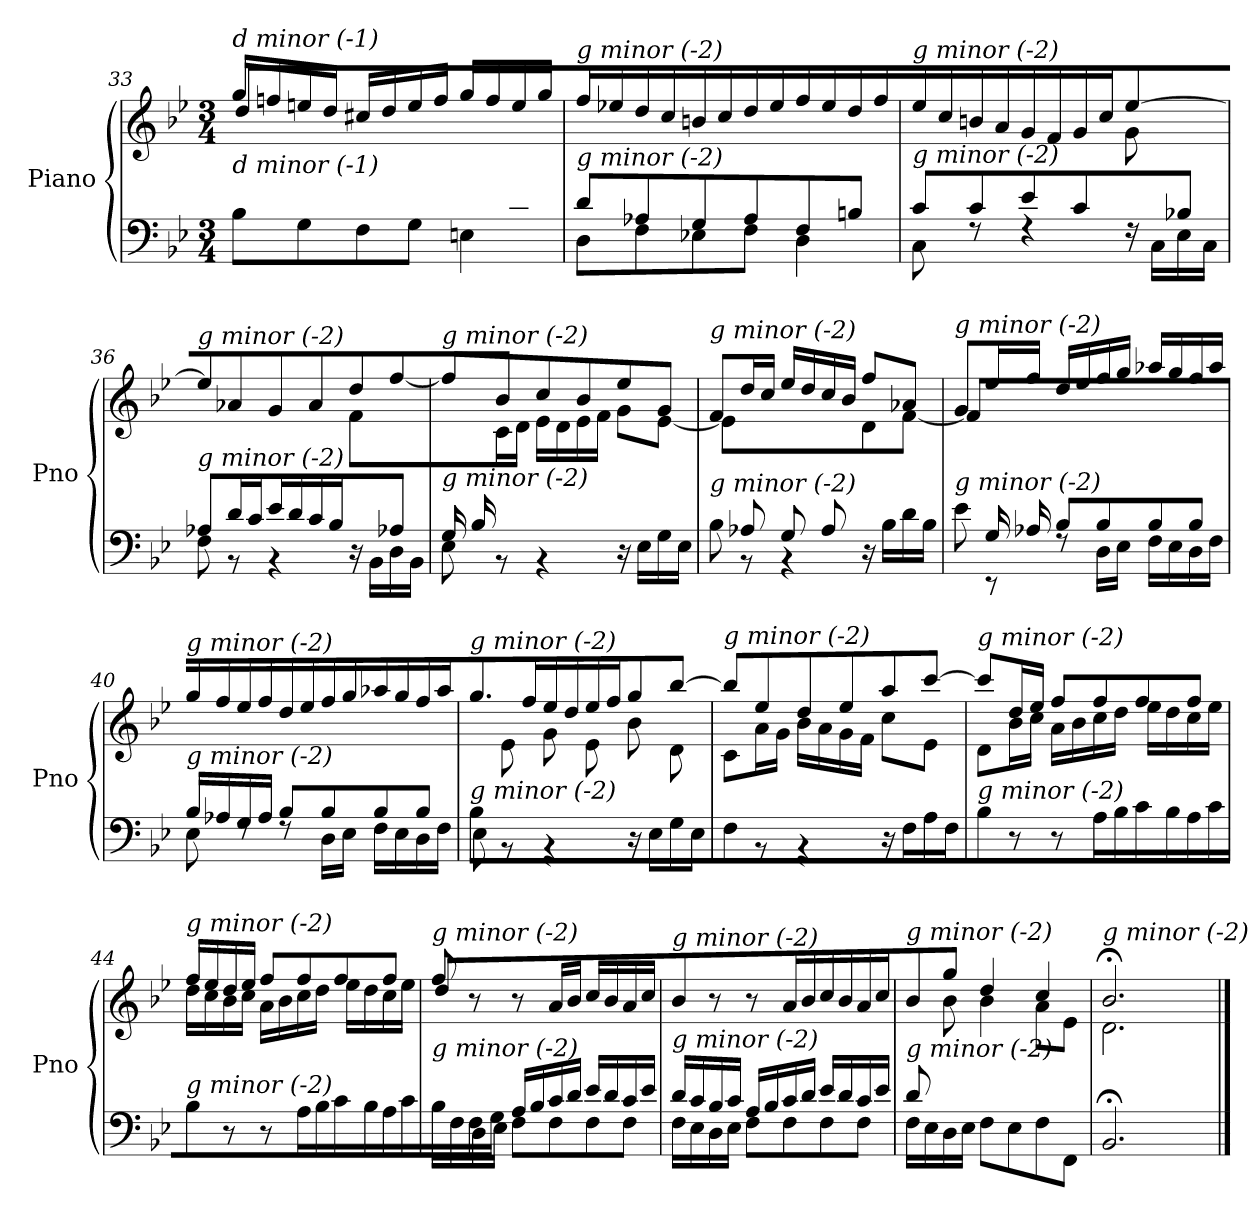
**kern	**kern
*part1	*part1
*staff2	*staff1
*I"Piano	*
*I'Pno	*
!!LO:LB:g=z
*clefF4	*clefG2
*k[b-e-]	*k[b-e-]
*M3/4	*M3/4
=33	=33
*^	*^
!	!	!LO:TX:i:t=d minor (-1)	!
!LO:TX:i:t=d minor (-1)	!	!	!
8ryy	8B-\L	16gg/LL	8dd\L
.	.	16ffn/	.
8B-/	8G\	16een/	2ryy
.	.	16dd/JJ	.
8A/	8F\	16cc#X/LL	.
.	.	16dd/	.
8B-/	8G\J	16ee/	.
.	.	16ff/JJ	.
8G/	4En\	16gg/LL	.
.	.	16ff/	.
8c#X/J	.	16ee/	8ryy
.	.	16gg/JJ	.
*	*	*v	*v
=34	=34	=34
!	!	!LO:TX:i:t=g minor (-2)
!LO:TX:i:t=g minor (-2)	!	!
8d/L	8D\L	16ff/LL
.	.	16ee-X/
8A-X/	8F\	16dd/
.	.	16cc/JJ
8G/	8E-X\	16bn/LL
.	.	16cc/
8A-/	8F\J	16dd/
.	.	16ee-/JJ
8F/	4D\	16ff/LL
.	.	16ee-/
8Bn/J	.	16dd/
.	.	16ff/JJ
=35	=35	=35
*	*	*^
!	!	!LO:TX:i:t=g minor (-2)	!
!LO:TX:i:t=g minor (-2)	!	!	!
8c/L	8C\	16ee-/LL	2ryy
.	.	16cc/	.
8c/	8rF	16bn/	.
.	.	16a/JJ	.
8e-/	4rF	16g/LL	.
.	.	16f/	.
8c/	.	16g/	.
.	.	16cc/JJ	.
8ryy	16rF	[4ee-/	8g\
.	16C\LL	.	.
8B-X/J	16E-\	.	8ryy
.	16C\JJ	.	.
!!LO:LB:g=z	!!
=36	=36	=36	=36
!	!	!LO:TX:i:t=g minor (-2)	!
!LO:TX:i:t=g minor (-2)	!	!	!
8A-X/L	8F\	8ee-/L]	2ryy
16d/L	8r	8a-X/	.
16c/JJ	.	.	.
16e-/LL	4r	8g/	.
16d/	.	.	.
16c/	.	8a-/	.
16B-/JJ	.	.	.
8ryy	16r	8dd/	8f\L
.	16BB-\LL	.	.
8A-X/J	16D\	[8ff/J	8ryy
.	16BB-\JJ	.	.
!!LO:LB:g=z	!!
=37	=37	=37	=37
!	!	!LO:TX:i:t=g minor (-2)	!
!LO:TX:i:t=g minor (-2)	!	!	!
16G/LL	8E-\	8ff/L]	8ryy
16B-/	.	.	.
2ryy	8rBB	8b-/	16c\
.	.	.	16d\JJ
.	4rBB	8cc/	16e-\LL
.	.	.	16d\
.	.	8b-/	16e-\
.	.	.	16f\JJ
.	16r	8ee-/	8g\L
.	16E-\LL	.	.
8ryy	16G\	8g/J	[8e-\J
.	16E-\JJ	.	.
=38	=38	=38	=38
!	!	!LO:TX:i:t=g minor (-2)	!
!LO:TX:i:t=g minor (-2)	!	!	!
8ryy	8B-\	8f/L	8e-\L]
8A-X/	8rBB	16dd/L	4.ryy
.	.	16cc/JJ	.
8G/	4rBB	16ee-/LL	.
.	.	16dd/	.
8A-/	.	16cc/	.
.	.	16b-/JJ	.
4ryy	16r	8ff/L	8d\
.	16B-\LL	.	.
.	16d\	8a-X/J	[8f\J
.	16B-\JJ	.	.
=39	=39	=39	=39
*	*^	*	*^
!	!	!	!LO:TX:i:t=g minor (-2)	!	!
!LO:TX:i:t=g minor (-2)	!	!	!	!	!
8ryy	8e-\	4ryy	8g/L	8f\L]	4ryy
16G/L	8rEE	.	16ee-/L	8ryy	.
16A-X/JJ	.	.	16ff/JJ	.	.
2ryy	8B-/L	8rF	16dd/LL	2ryy	2ryy
.	.	.	16ee-/	.	.
.	8B-/	16D\LL	16ff/	.	.
.	.	16E-\JJ	16gg/JJ	.	.
.	8B-/	16F\LL	16aa-X/LL	.	.
.	.	16E-\	16gg/	.	.
.	8B-/J	16D\	16ff/	.	.
.	.	16F\JJ	16aa-/JJ	.	.
*	*	*	*v	*v	*v
!!LO:LB:g=z
=40	=40	=40	=40
!	!	!	!LO:TX:i:t=g minor (-2)
!LO:TX:i:t=g minor (-2)	!	!	!
*	*v	*v	*
16B-/LL	8E-\	16gg/LL
16A-X/	.	16ff/
16G/	8rF	16ee-/
16A-/JJ	.	16ff/JJ
8B-/L	8rF	16dd/LL
.	.	16ee-/
8B-/	16D\LL	16ff/
.	16E-\JJ	16gg/JJ
8B-/	16F\LL	16aa-X/LL
.	16E-\	16gg/
8B-/J	16D\	16ff/
.	16F\JJ	16aa-/JJ
!!LO:LB:g=z
=41	=41	=41
*	*	*^
!	!	!LO:TX:i:t=g minor (-2)	!
!LO:TX:i:t=g minor (-2)	!	!	!
8B-/L	8E-\	8.gg/L	8ryy
2ryy	8rBB	.	8e-\
.	.	16ff/Jk	.
.	4rBB	16ee-/LL	8g\
.	.	16dd/	.
.	.	16ee-/	8e-\
.	.	16ff/JJ	.
.	16r	8gg/L	8b-\
.	16E-\LL	.	.
8ryy	16G\	[8bb-/J	8d\J
.	16E-\JJ	.	.
=42	=42	=42	=42
!	!	!LO:TX:i:t=g minor (-2)	!
!LO:TX:i:t=g minor (-2)	!	!	!
*v	*v	*	*
8F\	8bb-/L]	8c\L
8rBB	8ee-/	16a\L
.	.	16g\JJ
4rBB	8dd/	16b-\LL
.	.	16a\
.	8ee-/	16g\
.	.	16f\JJ
16r	8aa/	8cc\L
16F\LL	.	.
16A\	[8ccc/J	8e-\J
16F\JJ	.	.
=43	=43	=43
!	!LO:TX:i:t=g minor (-2)	!
!LO:TX:i:t=g minor (-2)	!	!
8B-\	8ccc/L]	8d\L
8r	16dd/L	16b-\L
.	16ee-/JJ	16cc\JJ
8r	8ff/L	16a\LL
.	.	16b-\
16A\LL	8ff/	16cc\
16B-\JJ	.	16dd\JJ
16c\LL	8ff/	16ee-\LL
16B-\	.	16dd\
16A\	8ff/J	16cc\
16c\JJ	.	16ee-\JJ
=44	=44	=44
!	!LO:TX:i:t=g minor (-2)	!
!LO:TX:i:t=g minor (-2)	!	!
8B-\	16ff/LL	16dd\LL
.	16ee-/	16cc\
8r	16dd/	16b-\
.	16ee-/JJ	16cc\JJ
8r	8ff/L	16a\LL
.	.	16b-\
16A\LL	8ff/	16cc\
16B-\JJ	.	16dd\JJ
16c\LL	8ff/	16ee-\LL
16B-\	.	16dd\
16A\	8ff/J	16cc\
16c\JJ	.	16ee-\JJ
!!LO:PB:g=z
=45	=45	=45
*^	*	*^
*	*^	*	*	*
!	!	!	!LO:TX:i:t=g minor (-2)	!	!
!LO:TX:i:t=g minor (-2)	!	!	!	!	!
8ryy	16B-\LL	4ryy	8ff/	8dd\L	4ryy
.	16F\	.	.	.	.
16F/L	16D\	.	8r	8ryy	.
16G/JJ	16E-\JJ	.	.	.	.
2ryy	16A/LL	8F\L	8r	2ryy	2ryy
.	16B-/	.	.	.	.
.	16c/	8F\	16a/LL	.	.
.	16d/JJ	.	16b-/JJ	.	.
.	16e-/LL	8F\	16cc/LL	.	.
.	16d/	.	16b-/	.	.
.	16c/	8F\J	16a/	.	.
.	16e-/JJ	.	16cc/JJ	.	.
*	*v	*v	*	*	*
*	*	*v	*v	*v
=46	=46	=46
!	!	!LO:TX:i:t=g minor (-2)
!LO:TX:i:t=g minor (-2)	!	!
16d/LL	16F\LL	8b-/
16c/	16E-\	.
16B-/	16D\	8r
16c/JJ	16E-\JJ	.
16A/LL	8F\L	8r
16B-/	.	.
16c/	8F\	16a/LL
16d/JJ	.	16b-/JJ
16e-/LL	8F\	16cc/LL
16d/	.	16b-/
16c/	8F\J	16a/
16e-/JJ	.	16cc/JJ
=47	=47	=47
*	*	*^
!	!	!LO:TX:i:t=g minor (-2)	!
!LO:TX:i:t=g minor (-2)	!	!	!
8d/L	16F\LL	8b-/L	8ryy
.	16E-\	.	.
2ryy	16D\	8gg/J	8b-\J
.	16E-\JJ	.	.
.	8F\L	4dd/	4b-\
.	8E-\	.	.
.	8F\	4cc/	8a\L
8ryy	8FF\J	.	8e-\J
=48	=48	=48	=48
!	!	!LO:TX:i:t=g minor (-2)	!
!LO:TX:i:t=g minor (-2)	!	!	!
*v	*v	*	*
2.BB-;/	2.b-;</	2.d\
*	*v	*v
==	==
*-	*-
